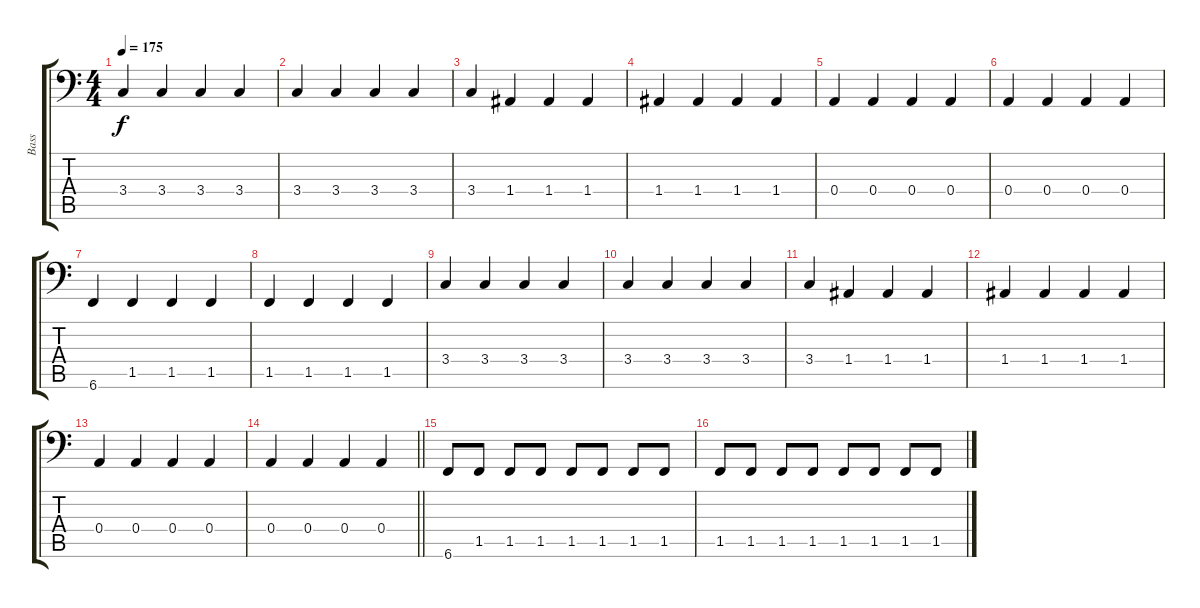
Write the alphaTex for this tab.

\track ("Bass" "Bass") {instrument synthbass2}
\staff {score tabs}
\tuning (C3 G2 D2 A1 E1 B0) {hide}
\ts (4 4)
\tempo 175
\clef f4
\ks c
3.4.4{dy f} 3.4.4 3.4.4 3.4.4 |
3.4.4 3.4.4 3.4.4 3.4.4 |
3.4.4 1.4.4 1.4.4 1.4.4 |
1.4.4 1.4.4 1.4.4 1.4.4 |
0.4.4 0.4.4 0.4.4 0.4.4 |
0.4.4 0.4.4 0.4.4 0.4.4 |
6.6.4 1.5.4 1.5.4 1.5.4 |
1.5.4 1.5.4 1.5.4 1.5.4 |
3.4.4 3.4.4 3.4.4 3.4.4 |
3.4.4 3.4.4 3.4.4 3.4.4 |
3.4.4 1.4.4 1.4.4 1.4.4 |
1.4.4 1.4.4 1.4.4 1.4.4 |
0.4.4 0.4.4 0.4.4 0.4.4 |
\barLineRight lightlight
0.4.4 0.4.4 0.4.4 0.4.4 |
6.6.8 1.5.8 1.5.8 1.5.8 1.5.8 1.5.8 1.5.8 1.5.8 |
1.5.8 1.5.8 1.5.8 1.5.8 1.5.8 1.5.8 1.5.8 1.5.8
